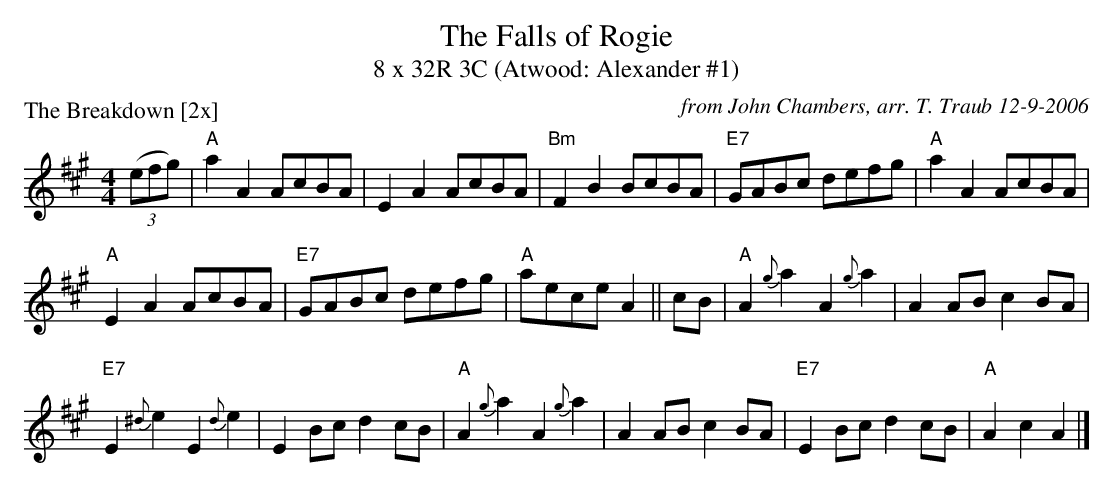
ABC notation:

X:1
T: The Falls of Rogie
T: 8 x 32R 3C (Atwood: Alexander #1)
P: The Breakdown [2x]
C: from John Chambers, arr. T. Traub 12-9-2006
M: 4/4
L: 1/8
K: A
((3efg) | "A"a2A2 AcBA | E2A2 AcBA | "Bm"F2B2 BcBA | "E7"GABc defg | "A"a2A2 AcBA |
"A" E2A2 AcBA | "E7"GABc defg | "A"aece A2 || cB | "A"A2{g}a2 A2{g}a2 | A2AB c2BA |
 "E7"E2{^d}e2 E2{d}e2 | E2Bc d2cB | "A"A2{g}a2 A2{g}a2 | A2AB c2BA | "E7"E2Bc d2cB | "A"A2c2 A2 |]
